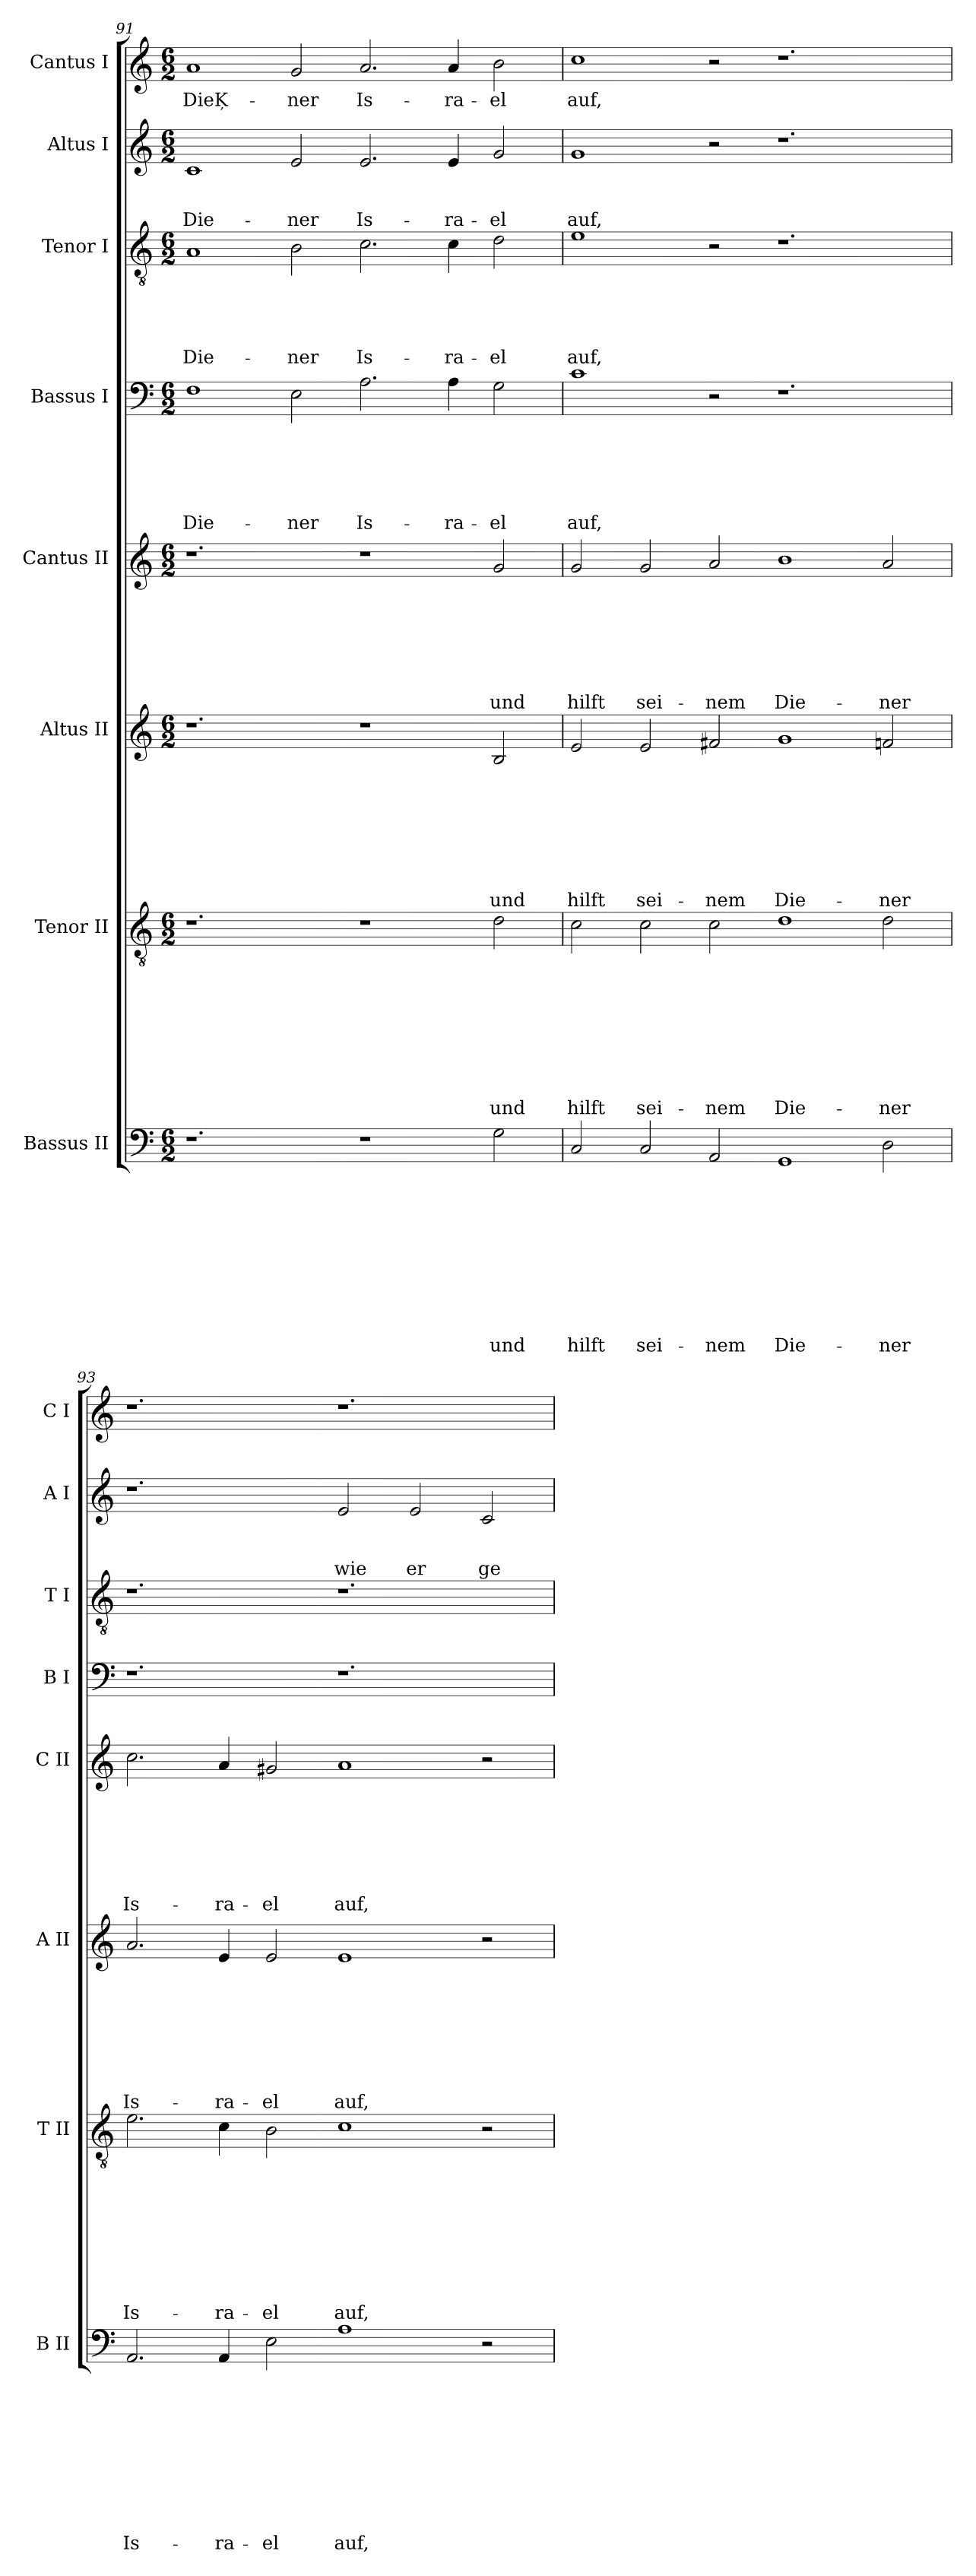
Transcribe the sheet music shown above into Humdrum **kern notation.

**kern	**text	**text	**text	**text	**text	**text	**text	**text	**text	**text	**kern	**text	**text	**text	**text	**text	**text	**text	**text	**text	**kern	**text	**text	**text	**text	**text	**text	**text	**text	**kern	**text	**text	**text	**text	**text	**text	**text	**kern	**text	**text	**text	**text	**text	**text	**kern	**text	**text	**text	**text	**text	**kern	**text	**text	**text	**kern	**text
*part8	*part8	*part8	*part8	*part8	*part8	*part8	*part8	*part8	*part8	*part8	*part7	*part7	*part7	*part7	*part7	*part7	*part7	*part7	*part7	*part7	*part6	*part6	*part6	*part6	*part6	*part6	*part6	*part6	*part6	*part5	*part5	*part5	*part5	*part5	*part5	*part5	*part5	*part4	*part4	*part4	*part4	*part4	*part4	*part4	*part3	*part3	*part3	*part3	*part3	*part3	*part2	*part2	*part2	*part2	*part1	*part1
*staff8	*staff8	*staff8	*staff8	*staff8	*staff8	*staff8	*staff8	*staff8	*staff8	*staff8	*staff7	*staff7	*staff7	*staff7	*staff7	*staff7	*staff7	*staff7	*staff7	*staff7	*staff6	*staff6	*staff6	*staff6	*staff6	*staff6	*staff6	*staff6	*staff6	*staff5	*staff5	*staff5	*staff5	*staff5	*staff5	*staff5	*staff5	*staff4	*staff4	*staff4	*staff4	*staff4	*staff4	*staff4	*staff3	*staff3	*staff3	*staff3	*staff3	*staff3	*staff2	*staff2	*staff2	*staff2	*staff1	*staff1
*I"Bassus II	*	*	*	*	*	*	*	*	*	*	*I"Tenor II	*	*	*	*	*	*	*	*	*	*I"Altus II	*	*	*	*	*	*	*	*	*I"Cantus II	*	*	*	*	*	*	*	*I"Bassus I	*	*	*	*	*	*	*I"Tenor I	*	*	*	*	*	*I"Altus I	*	*	*	*I"Cantus I	*
*I'B II	*	*	*	*	*	*	*	*	*	*	*I'T II	*	*	*	*	*	*	*	*	*	*I'A II	*	*	*	*	*	*	*	*	*I'C II	*	*	*	*	*	*	*	*I'B I	*	*	*	*	*	*	*I'T I	*	*	*	*	*	*I'A I	*	*	*	*I'C I	*
*clefF4	*	*	*	*	*	*	*	*	*	*	*clefGv2	*	*	*	*	*	*	*	*	*	*clefG2	*	*	*	*	*	*	*	*	*clefG2	*	*	*	*	*	*	*	*clefF4	*	*	*	*	*	*	*clefGv2	*	*	*	*	*	*clefG2	*	*	*	*clefG2	*
*k[]	*	*	*	*	*	*	*	*	*	*	*k[]	*	*	*	*	*	*	*	*	*	*k[]	*	*	*	*	*	*	*	*	*k[]	*	*	*	*	*	*	*	*k[]	*	*	*	*	*	*	*k[]	*	*	*	*	*	*k[]	*	*	*	*k[]	*
*C:	*	*	*	*	*	*	*	*	*	*	*C:	*	*	*	*	*	*	*	*	*	*C:	*	*	*	*	*	*	*	*	*C:	*	*	*	*	*	*	*	*C:	*	*	*	*	*	*	*C:	*	*	*	*	*	*C:	*	*	*	*C:	*
*M6/2	*	*	*	*	*	*	*	*	*	*	*M6/2	*	*	*	*	*	*	*	*	*	*M6/2	*	*	*	*	*	*	*	*	*M6/2	*	*	*	*	*	*	*	*M6/2	*	*	*	*	*	*	*M6/2	*	*	*	*	*	*M6/2	*	*	*	*M6/2	*
=91	=91	=91	=91	=91	=91	=91	=91	=91	=91	=91	=91	=91	=91	=91	=91	=91	=91	=91	=91	=91	=91	=91	=91	=91	=91	=91	=91	=91	=91	=91	=91	=91	=91	=91	=91	=91	=91	=91	=91	=91	=91	=91	=91	=91	=91	=91	=91	=91	=91	=91	=91	=91	=91	=91	=91	=91
!	!	!	!	!	!	!	!	!	!	!	!	!	!	!	!	!	!	!	!	!	!	!	!	!	!	!	!	!	!	!	!	!	!	!	!	!	!	!	!	!	!	!	!	!LO:LY:b	!	!	!	!	!	!LO:LY:b	!	!	!	!LO:LY:b	!	!LO:LY:b:rj
1.r	.	.	.	.	.	.	.	.	.	.	1.r	.	.	.	.	.	.	.	.	.	1.r	.	.	.	.	.	.	.	.	1.r	.	.	.	.	.	.	.	1F	.	.	.	.	.	Die-	1A	.	.	.	.	Die-	1c	.	.	Die-	1a	DieĶ-
!	!	!	!	!	!	!	!	!	!	!	!	!	!	!	!	!	!	!	!	!	!	!	!	!	!	!	!	!	!	!	!	!	!	!	!	!	!	!	!	!	!	!	!	!LO:LY:b	!	!	!	!	!	!LO:LY:b	!	!	!	!LO:LY:b	!	!LO:LY:b
.	.	.	.	.	.	.	.	.	.	.	.	.	.	.	.	.	.	.	.	.	.	.	.	.	.	.	.	.	.	.	.	.	.	.	.	.	.	2E\	.	.	.	.	.	-ner	2B\	.	.	.	.	-ner	2e/	.	.	-ner	2g/	-ner
!	!	!	!	!	!	!	!	!	!	!	!	!	!	!	!	!	!	!	!	!	!	!	!	!	!	!	!	!	!	!	!	!	!	!	!	!	!	!	!	!	!	!	!	!LO:LY:b	!	!	!	!	!	!LO:LY:b	!	!	!	!LO:LY:b	!	!LO:LY:b
1r	.	.	.	.	.	.	.	.	.	.	1r	.	.	.	.	.	.	.	.	.	1r	.	.	.	.	.	.	.	.	1r	.	.	.	.	.	.	.	2.A\	.	.	.	.	.	Is-	2.c\	.	.	.	.	Is-	2.e/	.	.	Is-	2.a/	Is-
!	!	!	!	!	!	!	!	!	!	!	!	!	!	!	!	!	!	!	!	!	!	!	!	!	!	!	!	!	!	!	!	!	!	!	!	!	!	!	!	!	!	!	!	!LO:LY:b	!	!	!	!	!	!LO:LY:b	!	!	!	!LO:LY:b	!	!LO:LY:b
.	.	.	.	.	.	.	.	.	.	.	.	.	.	.	.	.	.	.	.	.	.	.	.	.	.	.	.	.	.	.	.	.	.	.	.	.	.	4A\	.	.	.	.	.	-ra-	4c\	.	.	.	.	-ra-	4e/	.	.	-ra-	4a/	-ra-
!	!	!	!	!	!	!	!	!	!	!LO:LY:b	!	!	!	!	!	!	!	!	!	!LO:LY:b	!	!	!	!	!	!	!	!	!LO:LY:b	!	!	!	!	!	!	!	!LO:LY:b	!	!	!	!	!	!	!LO:LY:b	!	!	!	!	!	!LO:LY:b	!	!	!	!LO:LY:b	!	!LO:LY:b
2G\	.	.	.	.	.	.	.	.	.	und	2d\	.	.	.	.	.	.	.	.	und	2B/	.	.	.	.	.	.	.	und	2g/	.	.	.	.	.	.	und	2G\	.	.	.	.	.	-el	2d\	.	.	.	.	-el	2g/	.	.	-el	2b\	-el
=92	=92	=92	=92	=92	=92	=92	=92	=92	=92	=92	=92	=92	=92	=92	=92	=92	=92	=92	=92	=92	=92	=92	=92	=92	=92	=92	=92	=92	=92	=92	=92	=92	=92	=92	=92	=92	=92	=92	=92	=92	=92	=92	=92	=92	=92	=92	=92	=92	=92	=92	=92	=92	=92	=92	=92	=92
!	!	!	!	!	!	!	!	!	!	!LO:LY:b	!	!	!	!	!	!	!	!	!	!LO:LY:b	!	!	!	!	!	!	!	!	!LO:LY:b	!	!	!	!	!	!	!	!LO:LY:b	!	!	!	!	!	!	!LO:LY:b	!	!	!	!	!	!LO:LY:b	!	!	!	!LO:LY:b	!	!LO:LY:b
2C/	.	.	.	.	.	.	.	.	.	hilft	2c\	.	.	.	.	.	.	.	.	hilft	2e/	.	.	.	.	.	.	.	hilft	2g/	.	.	.	.	.	.	hilft	1c	.	.	.	.	.	auf,	1e	.	.	.	.	auf,	1g	.	.	auf,	1cc	auf,
!	!	!	!	!	!	!	!	!	!	!LO:LY:b	!	!	!	!	!	!	!	!	!	!LO:LY:b	!	!	!	!	!	!	!	!	!LO:LY:b	!	!	!	!	!	!	!	!LO:LY:b	!	!	!	!	!	!	!	!	!	!	!	!	!	!	!	!	!	!	!
2C/	.	.	.	.	.	.	.	.	.	sei-	2c\	.	.	.	.	.	.	.	.	sei-	2e/	.	.	.	.	.	.	.	sei-	2g/	.	.	.	.	.	.	sei-	.	.	.	.	.	.	.	.	.	.	.	.	.	.	.	.	.	.	.
!	!	!	!	!	!	!	!	!	!	!LO:LY:b	!	!	!	!	!	!	!	!	!	!LO:LY:b	!	!	!	!	!	!	!	!	!LO:LY:b	!	!	!	!	!	!	!	!LO:LY:b	!	!	!	!	!	!	!	!	!	!	!	!	!	!	!	!	!	!	!
2AA/	.	.	.	.	.	.	.	.	.	-nem	2c\	.	.	.	.	.	.	.	.	-nem	2f#X/	.	.	.	.	.	.	.	-nem	2a/	.	.	.	.	.	.	-nem	2r	.	.	.	.	.	.	2r	.	.	.	.	.	2r	.	.	.	2r	.
!	!	!	!	!	!	!	!	!	!	!LO:LY:b	!	!	!	!	!	!	!	!	!	!LO:LY:b	!	!	!	!	!	!	!	!	!LO:LY:b	!	!	!	!	!	!	!	!LO:LY:b	!	!	!	!	!	!	!	!	!	!	!	!	!	!	!	!	!	!	!
1GG	.	.	.	.	.	.	.	.	.	Die-	1d	.	.	.	.	.	.	.	.	Die-	1g	.	.	.	.	.	.	.	Die-	1b	.	.	.	.	.	.	Die-	1.r	.	.	.	.	.	.	1.r	.	.	.	.	.	1.r	.	.	.	1.r	.
!	!	!	!	!	!	!	!	!	!	!LO:LY:b	!	!	!	!	!	!	!	!	!	!LO:LY:b	!	!	!	!	!	!	!	!	!LO:LY:b	!	!	!	!	!	!	!	!LO:LY:b	!	!	!	!	!	!	!	!	!	!	!	!	!	!	!	!	!	!	!
2D\	.	.	.	.	.	.	.	.	.	-ner	2d\	.	.	.	.	.	.	.	.	-ner	2fn/	.	.	.	.	.	.	.	-ner	2a/	.	.	.	.	.	.	-ner	.	.	.	.	.	.	.	.	.	.	.	.	.	.	.	.	.	.	.
!!LO:PB:g=z
=93	=93	=93	=93	=93	=93	=93	=93	=93	=93	=93	=93	=93	=93	=93	=93	=93	=93	=93	=93	=93	=93	=93	=93	=93	=93	=93	=93	=93	=93	=93	=93	=93	=93	=93	=93	=93	=93	=93	=93	=93	=93	=93	=93	=93	=93	=93	=93	=93	=93	=93	=93	=93	=93	=93	=93	=93
!	!	!	!	!	!	!	!	!	!	!LO:LY:b	!	!	!	!	!	!	!	!	!	!LO:LY:b	!	!	!	!	!	!	!	!	!LO:LY:b	!	!	!	!	!	!	!	!LO:LY:b	!	!	!	!	!	!	!	!	!	!	!	!	!	!	!	!	!	!	!
2.AA/	.	.	.	.	.	.	.	.	.	Is-	2.e\	.	.	.	.	.	.	.	.	Is-	2.a/	.	.	.	.	.	.	.	Is-	2.cc\	.	.	.	.	.	.	Is-	1.r	.	.	.	.	.	.	1.r	.	.	.	.	.	1.r	.	.	.	1.r	.
!	!	!	!	!	!	!	!	!	!	!LO:LY:b	!	!	!	!	!	!	!	!	!	!LO:LY:b	!	!	!	!	!	!	!	!	!LO:LY:b	!	!	!	!	!	!	!	!LO:LY:b	!	!	!	!	!	!	!	!	!	!	!	!	!	!	!	!	!	!	!
4AA/	.	.	.	.	.	.	.	.	.	-ra-	4c\	.	.	.	.	.	.	.	.	-ra-	4e/	.	.	.	.	.	.	.	-ra-	4a/	.	.	.	.	.	.	-ra-	.	.	.	.	.	.	.	.	.	.	.	.	.	.	.	.	.	.	.
!	!	!	!	!	!	!	!	!	!	!LO:LY:b	!	!	!	!	!	!	!	!	!	!LO:LY:b	!	!	!	!	!	!	!	!	!LO:LY:b	!	!	!	!	!	!	!	!LO:LY:b	!	!	!	!	!	!	!	!	!	!	!	!	!	!	!	!	!	!	!
2E\	.	.	.	.	.	.	.	.	.	-el	2B\	.	.	.	.	.	.	.	.	-el	2e/	.	.	.	.	.	.	.	-el	2g#X/	.	.	.	.	.	.	-el	.	.	.	.	.	.	.	.	.	.	.	.	.	.	.	.	.	.	.
!	!	!	!	!	!	!	!	!	!	!LO:LY:b	!	!	!	!	!	!	!	!	!	!LO:LY:b	!	!	!	!	!	!	!	!	!LO:LY:b	!	!	!	!	!	!	!	!LO:LY:b	!	!	!	!	!	!	!	!	!	!	!	!	!	!	!	!	!LO:LY:b	!	!
1A	.	.	.	.	.	.	.	.	.	auf,	1c	.	.	.	.	.	.	.	.	auf,	1e	.	.	.	.	.	.	.	auf,	1a	.	.	.	.	.	.	auf,	1.r	.	.	.	.	.	.	1.r	.	.	.	.	.	2e/	.	.	wie	1.r	.
!	!	!	!	!	!	!	!	!	!	!	!	!	!	!	!	!	!	!	!	!	!	!	!	!	!	!	!	!	!	!	!	!	!	!	!	!	!	!	!	!	!	!	!	!	!	!	!	!	!	!	!	!	!	!LO:LY:b	!	!
.	.	.	.	.	.	.	.	.	.	.	.	.	.	.	.	.	.	.	.	.	.	.	.	.	.	.	.	.	.	.	.	.	.	.	.	.	.	.	.	.	.	.	.	.	.	.	.	.	.	.	2e/	.	.	er	.	.
!	!	!	!	!	!	!	!	!	!	!	!	!	!	!	!	!	!	!	!	!	!	!	!	!	!	!	!	!	!	!	!	!	!	!	!	!	!	!	!	!	!	!	!	!	!	!	!	!	!	!	!	!	!	!LO:LY:b	!	!
2r	.	.	.	.	.	.	.	.	.	.	2r	.	.	.	.	.	.	.	.	.	2r	.	.	.	.	.	.	.	.	2r	.	.	.	.	.	.	.	.	.	.	.	.	.	.	.	.	.	.	.	.	2c/	.	.	ge-	.	.
=	=	=	=	=	=	=	=	=	=	=	=	=	=	=	=	=	=	=	=	=	=	=	=	=	=	=	=	=	=	=	=	=	=	=	=	=	=	=	=	=	=	=	=	=	=	=	=	=	=	=	=	=	=	=	=	=
*-	*-	*-	*-	*-	*-	*-	*-	*-	*-	*-	*-	*-	*-	*-	*-	*-	*-	*-	*-	*-	*-	*-	*-	*-	*-	*-	*-	*-	*-	*-	*-	*-	*-	*-	*-	*-	*-	*-	*-	*-	*-	*-	*-	*-	*-	*-	*-	*-	*-	*-	*-	*-	*-	*-	*-	*-
